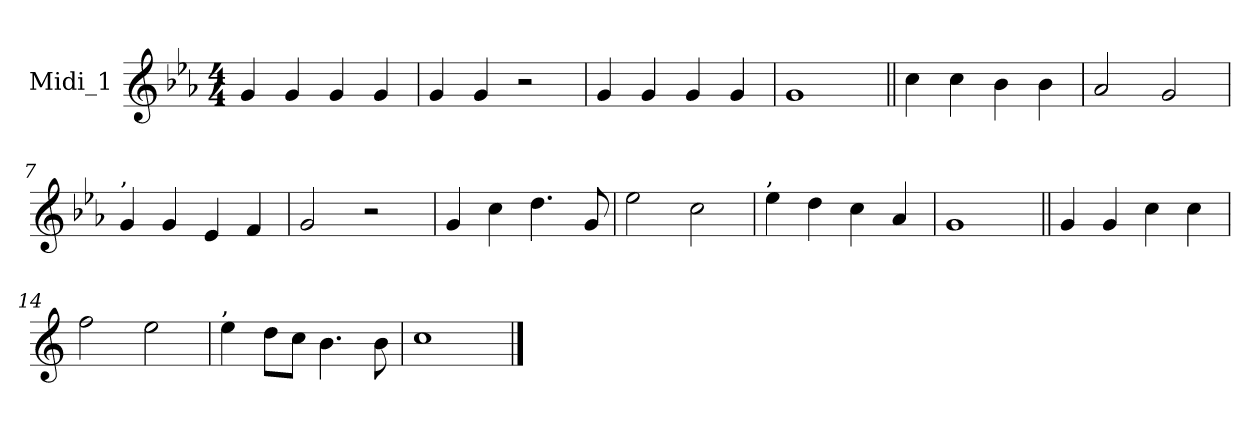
**kern
*part1
*staff1
*I"Midi_1
*clefG2
*k[b-e-a-]
*E-:
*M4/4
=1
4g
4g
4g
4g
=2
4g
4g
2r
=3
4g
4g
4g
4g
=4
1g
!!LO:LB:g=z
=5||
4cc
4cc
4b-
4b-
=6
2a-
2g
=7
!LO:TX:a:t=,
4g
4g
4e-
4f
=8
2g
2r
*k[]
*C:
!!LO:LB:g=z
=9
4g
4cc
4.dd
8g
=10
2ee
2cc
=11
!LO:TX:a:t=,
4ee
4dd
4cc
4a
=12
1g
!!LO:LB:g=z
=13||
4g
4g
4cc
4cc
=14
2ff
2ee
=15
!LO:TX:a:t=,
4ee
8ddL
8ccJ
4.b
8b
=16
1cc
==
*-
